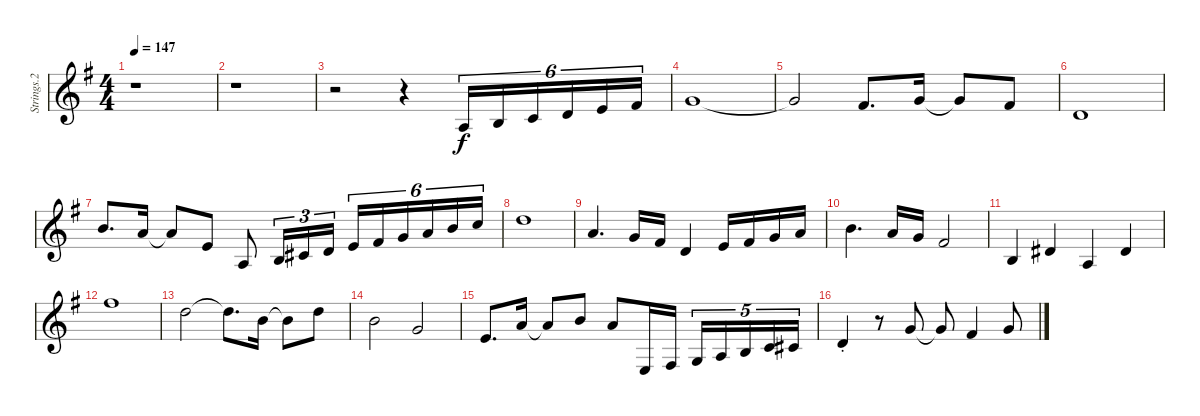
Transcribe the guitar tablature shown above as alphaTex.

\track ("Strings.2" "Strings.2") {instrument stringensemble2}
\staff {score}
\tuning (E4 B3 G3 D3 A2 E2) {hide}
\ts (4 4)
\tempo 147
\clef g2
\ks g
r.1{dy f} |
r.1 |
r.2 r.4 2.3.16{tu (6 4)} 0.2.16{tu (6 4)} 1.2.16{tu (6 4)} 3.2.16{tu (6 4)} 0.1.16{tu (6 4)} 2.1.16{tu (6 4)} |
3.1.1 |
3.1{t}.2 2.1.8{d} 3.1.16 3.1{t}.8 2.1.8 |
3.2.1 |
7.1.8{d} 5.1.16 5.1{t}.8 0.1.8 2.3.8 0.2.16{tu (3 2)} 2.2.16{tu (3 2)} 3.2.16{tu (3 2)} 0.1.16{tu (6 4)} 2.1.16{tu (6 4)} 3.1.16{tu (6 4)} 5.1.16{tu (6 4)} 7.1.16{tu (6 4)} 8.1.16{tu (6 4)} |
10.1.1 |
5.1.4{d} 3.1.16 2.1.16 3.2.4 0.1.16 2.1.16 3.1.16 5.1.16 |
7.1.4{d} 5.1.16 3.1.16 2.1.2 |
0.2.4 4.2.4 2.3.4 4.2.4 |
14.1.1 |
10.1.2 10.1{t}.8{d} 7.1.16 7.1{t}.8 10.1.8 |
7.1.2 3.1.2 |
0.1.8{d} 5.1.16 5.1{t}.8 7.1.8 5.1.8 2.4.16 4.4.16 0.3.16{tu (5 4)} 2.3.16{tu (5 4)} 0.2.16{tu (5 4)} 1.2.16{tu (5 4)} 2.2.16{tu (5 4)} |
3.2{st}.4 r.8 3.1.8 3.1{t}.8 2.1.4 3.1.8
